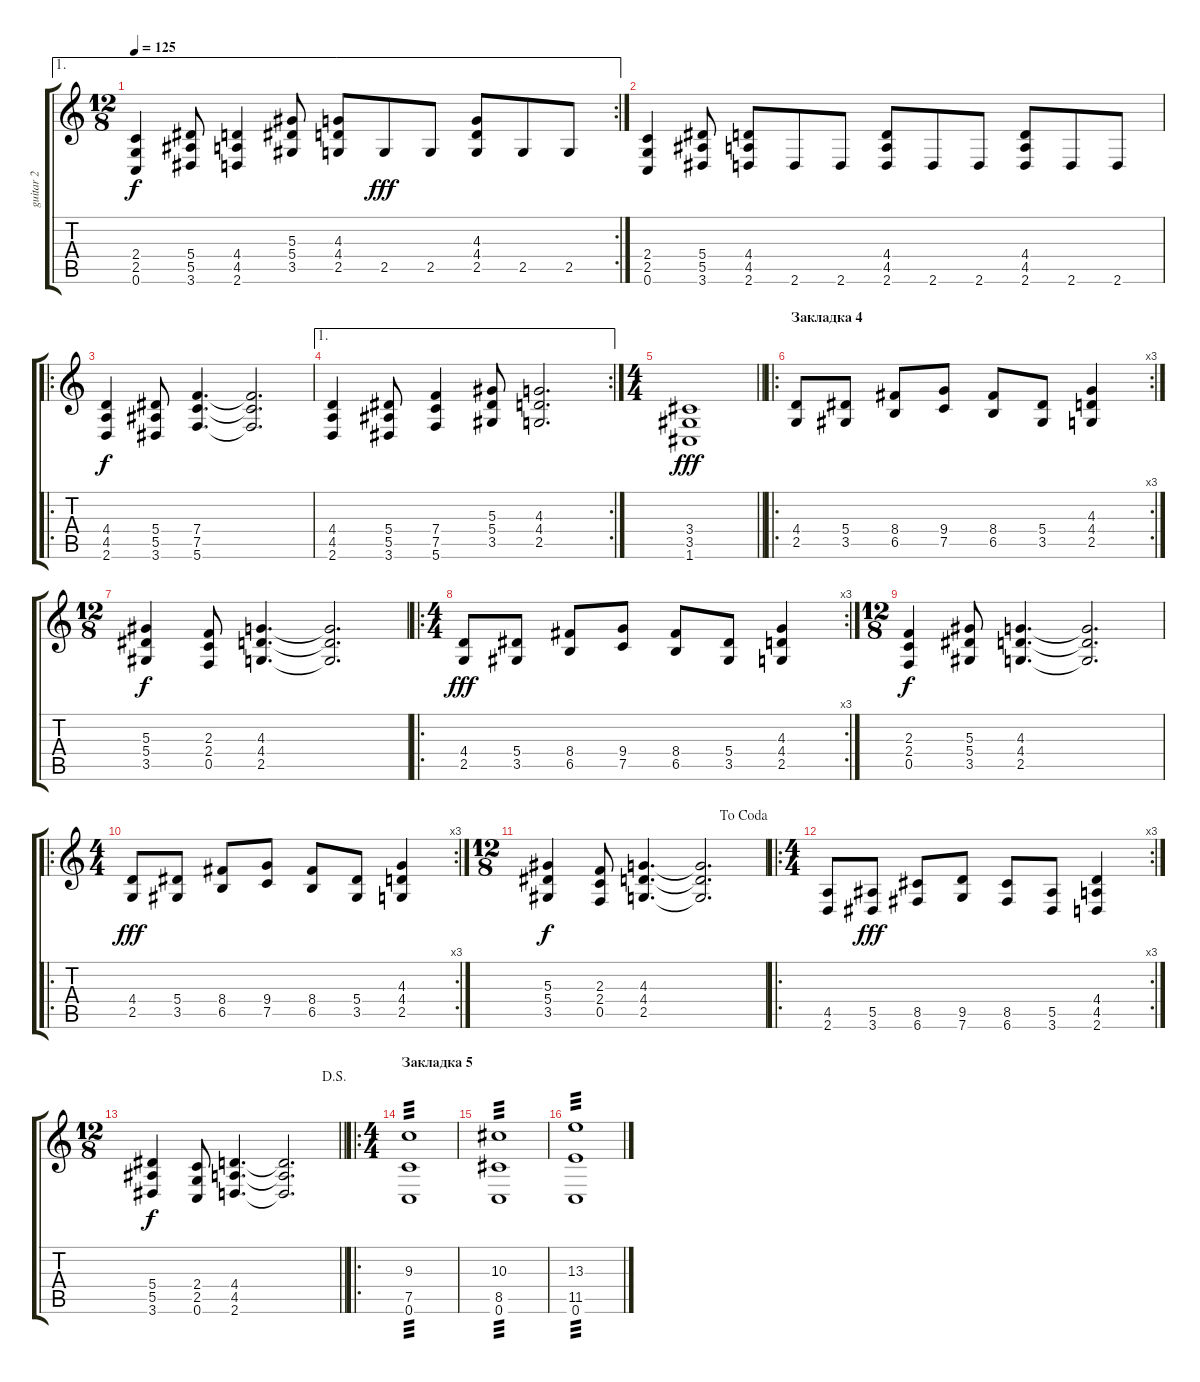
\track ("guitar 2" "guitar 2") {instrument distortionguitar}
\staff {score tabs}
\tuning (C4 G3 Eb3 Bb2 F2 C2) {hide}
\ae 1
\rc 2
\ts (12 8)
\tempo 125
\clef g2
\ks c
(2.4 2.5 0.6).4{dy f} (5.4 5.5 3.6).8 (4.4 4.5 2.6).4 (5.3 5.4 3.5).8 (4.3 4.4 2.5).8 2.5.8{dy fff} 2.5.8 (4.3 4.4 2.5).8 2.5.8 2.5.8 |
(2.4 2.5 0.6).4 (5.4 5.5 3.6).8 (4.4 4.5 2.6).8 2.6.8 2.6.8 (4.4 4.5 2.6).8 2.6.8 2.6.8 (4.4 4.5 2.6).8 2.6.8 2.6.8 |
\ro
(4.4 4.5 2.6).4{dy f} (5.4 5.5 3.6).8 (7.4 7.5 5.6).4{d} (7.4{t} 7.5{t} 5.6{t}).2{d} |
\ae 1
\rc 2
(4.4 4.5 2.6).4 (5.4 5.5 3.6).8 (7.4 7.5 5.6).4 (5.3 5.4 3.5).8 (4.3 4.4 2.5).2{d} |
\ts (4 4)
\barLineRight lightlight
(3.4 3.5 1.6).1{dy fff} |
\ro
\rc 3
\section ("" "Закладка 4")
(4.4 2.5).8 (5.4 3.5).8 (8.4 6.5).8 (9.4 7.5).8 (8.4 6.5).8 (5.4 3.5).8 (4.3 4.4 2.5).4 |
\ts (12 8)
(5.3 5.4 3.5).4{dy f} (2.3 2.4 0.5).8 (4.3 4.4 2.5).4{d} (4.3{t} 4.4{t} 2.5{t}).2{d} |
\ro
\rc 3
\ts (4 4)
(4.4 2.5).8{dy fff} (5.4 3.5).8 (8.4 6.5).8 (9.4 7.5).8 (8.4 6.5).8 (5.4 3.5).8 (4.3 4.4 2.5).4 |
\ts (12 8)
(2.3 2.4 0.5).4{dy f} (5.3 5.4 3.5).8 (4.3 4.4 2.5).4{d} (4.3{t} 4.4{t} 2.5{t}).2{d} |
\ro
\rc 3
\ts (4 4)
(4.4 2.5).8{dy fff} (5.4 3.5).8 (8.4 6.5).8 (9.4 7.5).8 (8.4 6.5).8 (5.4 3.5).8 (4.3 4.4 2.5).4 |
\ts (12 8)
\jump dacoda
(5.3 5.4 3.5).4{dy f} (2.3 2.4 0.5).8 (4.3 4.4 2.5).4{d} (4.3{t} 4.4{t} 2.5{t}).2{d} |
\ro
\rc 3
\ts (4 4)
(4.5 2.6).8 (5.5 3.6).8{dy fff} (8.5 6.6).8 (9.5 7.6).8 (8.5 6.6).8 (5.5 3.6).8 (4.4 4.5 2.6).4 |
\ts (12 8)
\jump dalsegno
\barLineRight lightlight
(5.4 5.5 3.6).4{dy f} (2.4 2.5 0.6).8 (4.4 4.5 2.6).4{d} (4.4{t} 4.5{t} 2.6{t}).2{d} |
\ro
\ts (4 4)
\section ("" "Закладка 5")
(9.3 7.5 0.6).1{tp 3} |
(10.3 8.5 0.6).1{tp 3} |
(13.3 11.5 0.6).1{tp 3}
